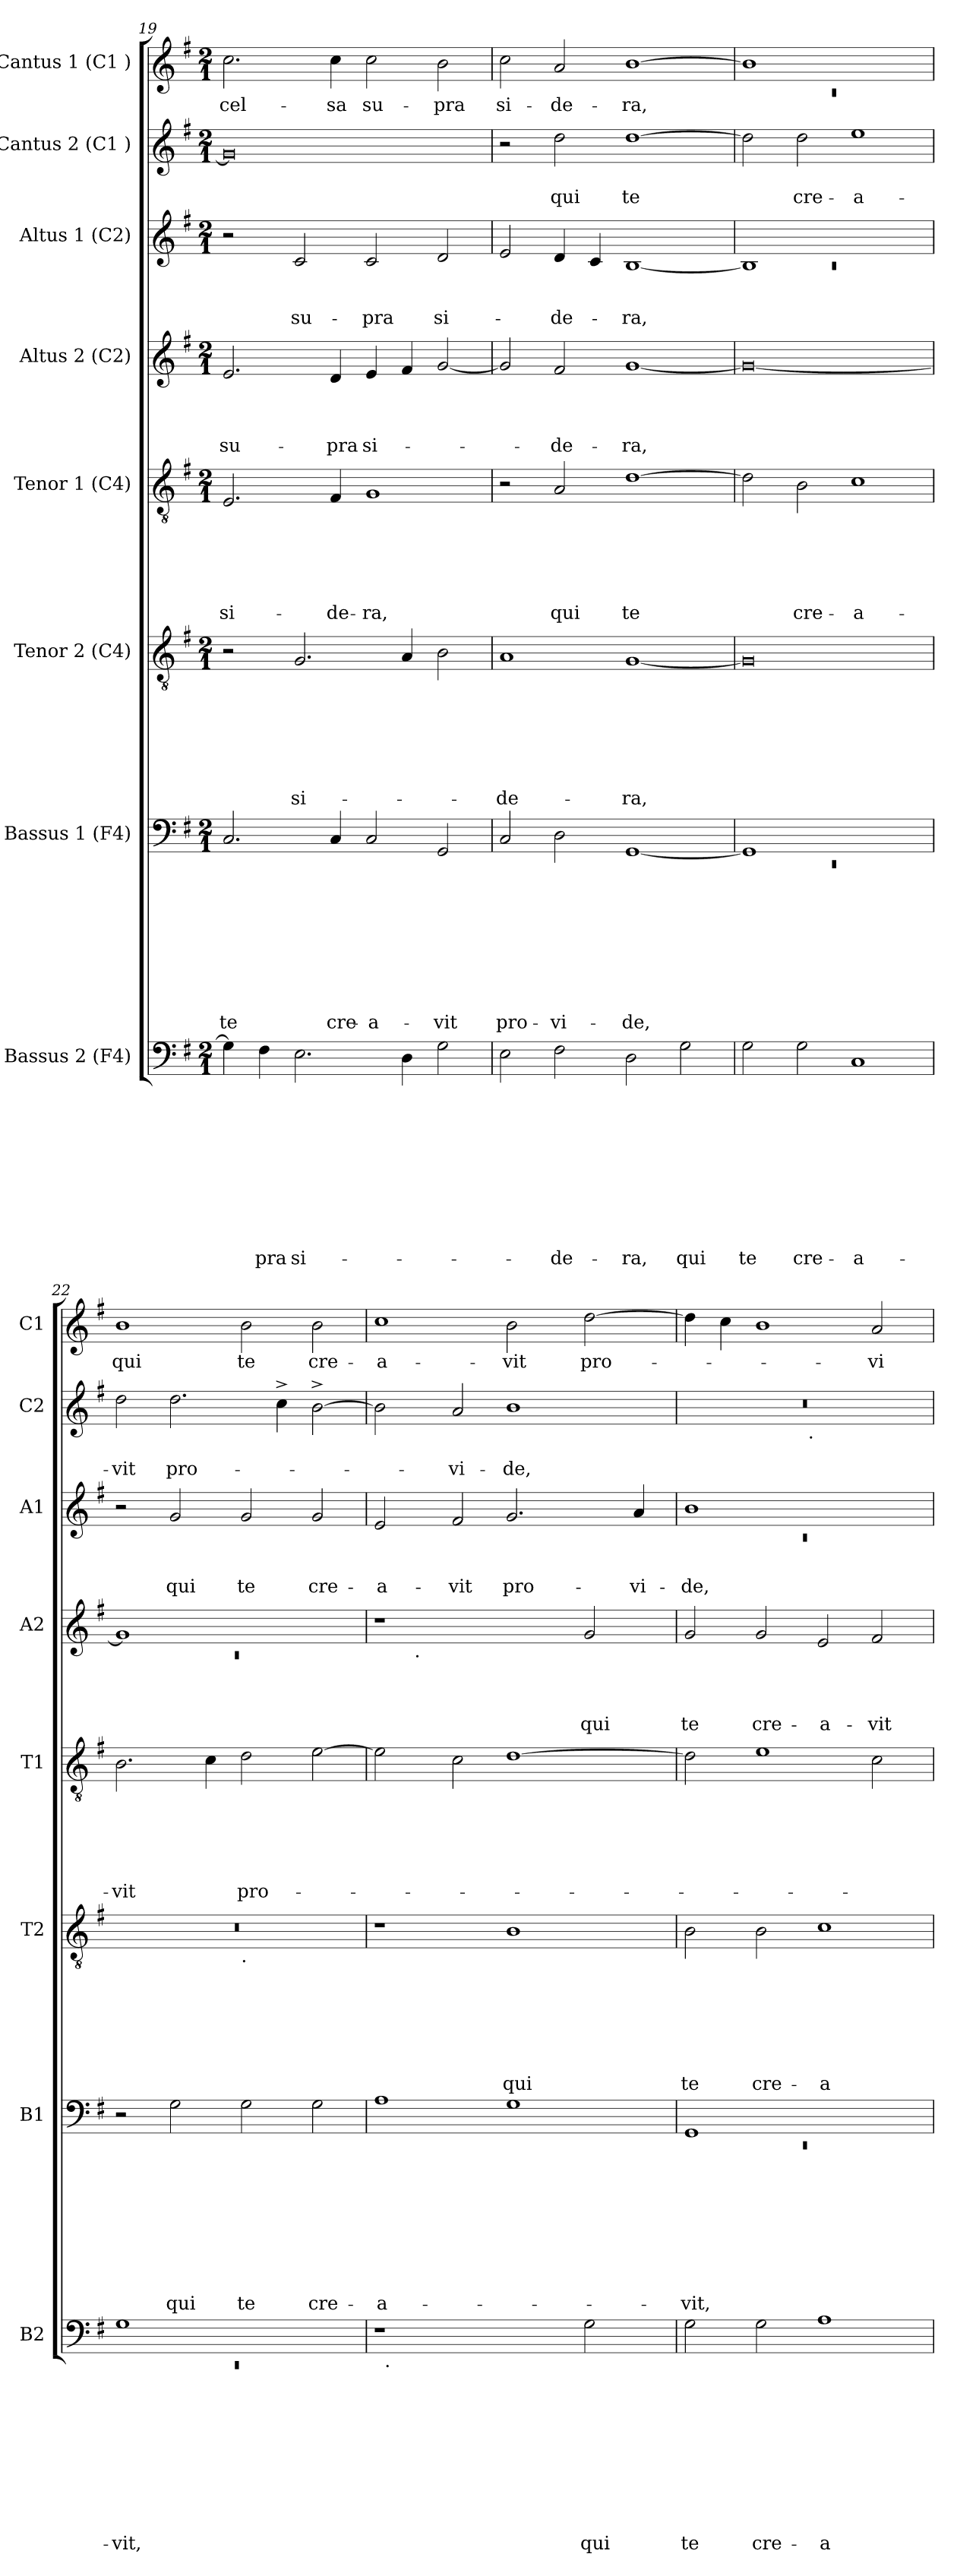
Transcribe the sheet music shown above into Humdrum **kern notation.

**kern	**text	**text	**text	**text	**text	**text	**text	**text	**text	**text	**kern	**text	**text	**text	**text	**text	**text	**text	**text	**text	**kern	**text	**text	**text	**text	**text	**text	**text	**kern	**text	**text	**text	**text	**text	**text	**kern	**text	**text	**text	**text	**kern	**text	**text	**text	**kern	**text	**text	**kern	**text
*part8	*part8	*part8	*part8	*part8	*part8	*part8	*part8	*part8	*part8	*part8	*part7	*part7	*part7	*part7	*part7	*part7	*part7	*part7	*part7	*part7	*part6	*part6	*part6	*part6	*part6	*part6	*part6	*part6	*part5	*part5	*part5	*part5	*part5	*part5	*part5	*part4	*part4	*part4	*part4	*part4	*part3	*part3	*part3	*part3	*part2	*part2	*part2	*part1	*part1
*staff8	*staff8	*staff8	*staff8	*staff8	*staff8	*staff8	*staff8	*staff8	*staff8	*staff8	*staff7	*staff7	*staff7	*staff7	*staff7	*staff7	*staff7	*staff7	*staff7	*staff7	*staff6	*staff6	*staff6	*staff6	*staff6	*staff6	*staff6	*staff6	*staff5	*staff5	*staff5	*staff5	*staff5	*staff5	*staff5	*staff4	*staff4	*staff4	*staff4	*staff4	*staff3	*staff3	*staff3	*staff3	*staff2	*staff2	*staff2	*staff1	*staff1
*I"Bassus 2 (F4)	*	*	*	*	*	*	*	*	*	*	*I"Bassus 1 (F4)	*	*	*	*	*	*	*	*	*	*I"Tenor 2 (C4)	*	*	*	*	*	*	*	*I"Tenor 1 (C4)	*	*	*	*	*	*	*I"Altus 2 (C2)	*	*	*	*	*I"Altus 1 (C2)	*	*	*	*I"Cantus 2 (C1 )	*	*	*I"Cantus 1 (C1 )	*
*I'B2	*	*	*	*	*	*	*	*	*	*	*I'B1	*	*	*	*	*	*	*	*	*	*I'T2	*	*	*	*	*	*	*	*I'T1	*	*	*	*	*	*	*I'A2	*	*	*	*	*I'A1	*	*	*	*I'C2	*	*	*I'C1	*
*clefF4	*	*	*	*	*	*	*	*	*	*	*clefF4	*	*	*	*	*	*	*	*	*	*clefGv2	*	*	*	*	*	*	*	*clefGv2	*	*	*	*	*	*	*clefG2	*	*	*	*	*clefG2	*	*	*	*clefG2	*	*	*clefG2	*
*k[f#]	*	*	*	*	*	*	*	*	*	*	*k[f#]	*	*	*	*	*	*	*	*	*	*k[f#]	*	*	*	*	*	*	*	*k[f#]	*	*	*	*	*	*	*k[f#]	*	*	*	*	*k[f#]	*	*	*	*k[f#]	*	*	*k[f#]	*
*G:	*	*	*	*	*	*	*	*	*	*	*G:	*	*	*	*	*	*	*	*	*	*G:	*	*	*	*	*	*	*	*G:	*	*	*	*	*	*	*G:	*	*	*	*	*G:	*	*	*	*G:	*	*	*G:	*
*M2/1	*	*	*	*	*	*	*	*	*	*	*M2/1	*	*	*	*	*	*	*	*	*	*M2/1	*	*	*	*	*	*	*	*M2/1	*	*	*	*	*	*	*M2/1	*	*	*	*	*M2/1	*	*	*	*M2/1	*	*	*M2/1	*
=19	=19	=19	=19	=19	=19	=19	=19	=19	=19	=19	=19	=19	=19	=19	=19	=19	=19	=19	=19	=19	=19	=19	=19	=19	=19	=19	=19	=19	=19	=19	=19	=19	=19	=19	=19	=19	=19	=19	=19	=19	=19	=19	=19	=19	=19	=19	=19	=19	=19
!	!	!	!	!	!	!	!	!	!	!	!	!	!	!	!	!	!	!	!	!LO:LY:b	!	!	!	!	!	!	!	!	!	!	!	!	!	!	!LO:LY:b	!	!	!	!	!LO:LY:b	!	!	!	!	!	!	!	!	!LO:LY:b
4G\]	.	.	.	.	.	.	.	.	.	.	2.C/	.	.	.	.	.	.	.	.	te	2r	.	.	.	.	.	.	.	2.E/	.	.	.	.	.	si-	2.e/	.	.	.	su-	2r	.	.	.	0g]	.	.	2.cc\	-cel-
!	!	!	!	!	!	!	!	!	!	!LO:LY:b	!	!	!	!	!	!	!	!	!	!	!	!	!	!	!	!	!	!	!	!	!	!	!	!	!	!	!	!	!	!	!	!	!	!	!	!	!	!	!
4F#\	.	.	.	.	.	.	.	.	.	-pra	.	.	.	.	.	.	.	.	.	.	.	.	.	.	.	.	.	.	.	.	.	.	.	.	.	.	.	.	.	.	.	.	.	.	.	.	.	.	.
!	!	!	!	!	!	!	!	!	!	!LO:LY:b	!	!	!	!	!	!	!	!	!	!	!	!	!	!	!	!	!	!LO:LY:b	!	!	!	!	!	!	!	!	!	!	!	!	!	!	!	!LO:LY:b	!	!	!	!	!
2.E\	.	.	.	.	.	.	.	.	.	si-	.	.	.	.	.	.	.	.	.	.	2.G/	.	.	.	.	.	.	si-	.	.	.	.	.	.	.	.	.	.	.	.	2c/	.	.	su-	.	.	.	.	.
!	!	!	!	!	!	!	!	!	!	!	!	!	!	!	!	!	!	!	!	!LO:LY:b	!	!	!	!	!	!	!	!	!	!	!	!	!	!	!LO:LY:b	!	!	!	!	!LO:LY:b	!	!	!	!	!	!	!	!	!LO:LY:b
.	.	.	.	.	.	.	.	.	.	.	4C/	.	.	.	.	.	.	.	.	cre-	.	.	.	.	.	.	.	.	4F#/	.	.	.	.	.	-de-	4d/	.	.	.	-pra	.	.	.	.	.	.	.	4cc\	-sa
!	!	!	!	!	!	!	!	!	!	!	!	!	!	!	!	!	!	!	!	!LO:LY:b:rj	!	!	!	!	!	!	!	!	!	!	!	!	!	!	!LO:LY:b	!	!	!	!	!LO:LY:b	!	!	!	!LO:LY:b	!	!	!	!	!LO:LY:b
.	.	.	.	.	.	.	.	.	.	.	2C/	.	.	.	.	.	.	.	.	-a-	.	.	.	.	.	.	.	.	1G	.	.	.	.	.	-ra,	4e/	.	.	.	si-	2c/	.	.	-pra	.	.	.	2cc\	su-
4D\	.	.	.	.	.	.	.	.	.	.	.	.	.	.	.	.	.	.	.	.	4A/	.	.	.	.	.	.	.	.	.	.	.	.	.	.	4f#/	.	.	.	.	.	.	.	.	.	.	.	.	.
!	!	!	!	!	!	!	!	!	!	!	!	!	!	!	!	!	!	!	!	!LO:LY:b	!	!	!	!	!	!	!	!	!	!	!	!	!	!	!	!	!	!	!	!	!	!	!	!LO:LY:b	!	!	!	!	!LO:LY:b
2G\	.	.	.	.	.	.	.	.	.	.	2GG/	.	.	.	.	.	.	.	.	-vit	2B\	.	.	.	.	.	.	.	.	.	.	.	.	.	.	[<2g/	.	.	.	.	2d/	.	.	si-	.	.	.	2b\	-pra
=20	=20	=20	=20	=20	=20	=20	=20	=20	=20	=20	=20	=20	=20	=20	=20	=20	=20	=20	=20	=20	=20	=20	=20	=20	=20	=20	=20	=20	=20	=20	=20	=20	=20	=20	=20	=20	=20	=20	=20	=20	=20	=20	=20	=20	=20	=20	=20	=20	=20
!	!	!	!	!	!	!	!	!	!	!	!	!	!	!	!	!	!	!	!	!LO:LY:b	!	!	!	!	!	!	!	!LO:LY:b	!	!	!	!	!	!	!	!	!	!	!	!	!	!	!	!	!	!	!	!	!LO:LY:b
2E\	.	.	.	.	.	.	.	.	.	.	2C/	.	.	.	.	.	.	.	.	pro-	1A	.	.	.	.	.	.	-de-	2r	.	.	.	.	.	.	2g/]	.	.	.	.	2e/	.	.	.	2r	.	.	2cc\	si-
!	!	!	!	!	!	!	!	!	!	!LO:LY:b	!	!	!	!	!	!	!	!	!	!LO:LY:b	!	!	!	!	!	!	!	!	!	!	!	!	!	!	!LO:LY:b	!	!	!	!	!LO:LY:b	!	!	!	!LO:LY:b	!	!	!LO:LY:b	!	!LO:LY:b
2F#\	.	.	.	.	.	.	.	.	.	-de-	2D\	.	.	.	.	.	.	.	.	-vi-	.	.	.	.	.	.	.	.	2A/	.	.	.	.	.	qui	2f#/	.	.	.	-de-	4d/	.	.	-de-	2dd\	.	qui	2a/	-de-
.	.	.	.	.	.	.	.	.	.	.	.	.	.	.	.	.	.	.	.	.	.	.	.	.	.	.	.	.	.	.	.	.	.	.	.	.	.	.	.	.	4c/	.	.	.	.	.	.	.	.
!	!	!	!	!	!	!	!	!	!	!LO:LY:b	!	!	!	!	!	!	!	!	!	!LO:LY:b	!	!	!	!	!	!	!	!LO:LY:b	!	!	!	!	!	!	!LO:LY:b	!	!	!	!	!LO:LY:b	!	!	!	!LO:LY:b	!	!	!LO:LY:b	!	!LO:LY:b
2D\	.	.	.	.	.	.	.	.	.	-ra,	[>1GG	.	.	.	.	.	.	.	.	-de,	[>1G	.	.	.	.	.	.	-ra,	[>1d	.	.	.	.	.	te	[>1g	.	.	.	-ra,	[>1B	.	.	-ra,	[>1dd	.	te	[>1b	-ra,
!	!	!	!	!	!	!	!	!	!	!LO:LY:b	!	!	!	!	!	!	!	!	!	!	!	!	!	!	!	!	!	!	!	!	!	!	!	!	!	!	!	!	!	!	!	!	!	!	!	!	!	!	!
2G\	.	.	.	.	.	.	.	.	.	qui	.	.	.	.	.	.	.	.	.	.	.	.	.	.	.	.	.	.	.	.	.	.	.	.	.	.	.	.	.	.	.	.	.	.	.	.	.	.	.
!!LO:PB:g=z
=21	=21	=21	=21	=21	=21	=21	=21	=21	=21	=21	=21	=21	=21	=21	=21	=21	=21	=21	=21	=21	=21	=21	=21	=21	=21	=21	=21	=21	=21	=21	=21	=21	=21	=21	=21	=21	=21	=21	=21	=21	=21	=21	=21	=21	=21	=21	=21	=21	=21
*	*	*	*	*	*	*	*	*	*	*	*^	*	*	*	*	*	*	*	*	*	*	*	*	*	*	*	*	*	*	*	*	*	*	*	*	*	*	*	*	*	*^	*	*	*	*	*	*	*^	*
!	!	!	!	!	!	!	!	!	!	!LO:LY:b	!	!LO:N:vis=1	!	!	!	!	!	!	!	!	!	!	!	!	!	!	!	!	!	!	!	!	!	!	!	!	!	!	!	!	!	!	!LO:N:vis=1	!	!	!	!	!	!	!	!LO:N:vis=1	!
2G\	.	.	.	.	.	.	.	.	.	te	1GG]	0rEE	.	.	.	.	.	.	.	.	.	0G]	.	.	.	.	.	.	.	2d\]	.	.	.	.	.	.	0g_	.	.	.	.	1B]	0rc	.	.	.	2dd\]	.	.	1b]	0rc	.
!	!	!	!	!	!	!	!	!	!	!LO:LY:b	!	!	!	!	!	!	!	!	!	!	!	!	!	!	!	!	!	!	!	!	!	!	!	!	!	!LO:LY:b	!	!	!	!	!	!	!	!	!	!	!	!	!LO:LY:b	!	!	!
2G\	.	.	.	.	.	.	.	.	.	cre-	.	.	.	.	.	.	.	.	.	.	.	.	.	.	.	.	.	.	.	2B\	.	.	.	.	.	cre-	.	.	.	.	.	.	.	.	.	.	2dd\	.	cre-	.	.	.
!	!	!	!	!	!	!	!	!	!	!LO:LY:b:rj	!	!	!	!	!	!	!	!	!	!	!	!	!	!	!	!	!	!	!	!	!	!	!	!	!	!LO:LY:b:rj	!	!	!	!	!	!	!	!	!	!	!	!	!LO:LY:b:rj	!	!	!
1C	.	.	.	.	.	.	.	.	.	-a-	1ryy	.	.	.	.	.	.	.	.	.	.	.	.	.	.	.	.	.	.	1c	.	.	.	.	.	-a-	.	.	.	.	.	1ryy	.	.	.	.	1ee	.	-a-	1ryy	.	.
*	*	*	*	*	*	*	*	*	*	*	*v	*v	*	*	*	*	*	*	*	*	*	*	*	*	*	*	*	*	*	*	*	*	*	*	*	*	*	*	*	*	*	*v	*v	*	*	*	*	*	*	*v	*v	*
=22	=22	=22	=22	=22	=22	=22	=22	=22	=22	=22	=22	=22	=22	=22	=22	=22	=22	=22	=22	=22	=22	=22	=22	=22	=22	=22	=22	=22	=22	=22	=22	=22	=22	=22	=22	=22	=22	=22	=22	=22	=22	=22	=22	=22	=22	=22	=22	=22	=22
*^	*	*	*	*	*	*	*	*	*	*	*	*	*	*	*	*	*	*	*	*	*	*	*	*	*	*	*	*	*	*	*	*	*	*	*	*^	*	*	*	*	*	*	*	*	*	*	*	*	*
!	!LO:N:vis=1	!	!	!	!	!	!	!	!	!	!LO:LY:b	!	!	!	!	!	!	!	!	!	!	!	!	!	!	!	!	!	!	!	!	!	!	!	!	!LO:LY:b	!	!LO:N:vis=1	!	!	!	!	!	!	!	!	!	!	!LO:LY:b	!	!LO:LY:b
*	*	*	*	*	*	*	*	*	*	*	*	*	*	*	*	*	*	*	*	*	*	*^	*	*	*	*	*	*	*	*	*	*	*	*	*	*	*	*	*	*	*	*	*	*	*	*	*	*	*	*	*
1G	0rEE	.	.	.	.	.	.	.	.	.	-vit,	2r	.	.	.	.	.	.	.	.	.	0r	1ryy	.	.	.	.	.	.	.	2.B\	.	.	.	.	.	-vit	1g]	0rc	.	.	.	.	2r	.	.	.	2dd\	.	-vit	1b	qui
!	!	!	!	!	!	!	!	!	!	!	!	!	!	!	!	!	!	!	!	!	!LO:LY:b	!	!	!	!	!	!	!	!	!	!	!	!	!	!	!	!	!	!	!	!	!	!	!	!	!	!LO:LY:b	!	!	!LO:LY:b	!	!
.	.	.	.	.	.	.	.	.	.	.	.	2G\	.	.	.	.	.	.	.	.	qui	.	.	.	.	.	.	.	.	.	.	.	.	.	.	.	.	.	.	.	.	.	.	2g/	.	.	qui	2.dd\	.	pro-	.	.
.	.	.	.	.	.	.	.	.	.	.	.	.	.	.	.	.	.	.	.	.	.	.	.	.	.	.	.	.	.	.	4c\	.	.	.	.	.	.	.	.	.	.	.	.	.	.	.	.	.	.	.	.	.
!	!	!	!	!	!	!	!	!	!	!	!	!	!	!	!	!	!	!	!	!	!	!	!LO:TX:b:t=.	!	!	!	!	!	!	!	!	!	!	!	!	!	!	!	!	!	!	!	!	!	!	!	!	!	!	!	!	!
!	!	!	!	!	!	!	!	!	!	!	!	!	!	!	!	!	!	!	!	!	!LO:LY:b	!	!	!	!	!	!	!	!	!	!	!	!	!	!	!	!LO:LY:b	!	!	!	!	!	!	!	!	!	!LO:LY:b	!	!	!	!	!LO:LY:b
1ryy	.	.	.	.	.	.	.	.	.	.	.	2G\	.	.	.	.	.	.	.	.	te	.	1ryy	.	.	.	.	.	.	.	2d\	.	.	.	.	.	pro-	1ryy	.	.	.	.	.	2g/	.	.	te	.	.	.	2b\	te
.	.	.	.	.	.	.	.	.	.	.	.	.	.	.	.	.	.	.	.	.	.	.	.	.	.	.	.	.	.	.	.	.	.	.	.	.	.	.	.	.	.	.	.	.	.	.	.	4cc^>\	.	.	.	.
!	!	!	!	!	!	!	!	!	!	!	!	!	!	!	!	!	!	!	!	!	!LO:LY:b	!	!	!	!	!	!	!	!	!	!	!	!	!	!	!	!	!	!	!	!	!	!	!	!	!	!LO:LY:b	!	!	!	!	!LO:LY:b
.	.	.	.	.	.	.	.	.	.	.	.	2G\	.	.	.	.	.	.	.	.	cre-	.	.	.	.	.	.	.	.	.	[>2e\	.	.	.	.	.	.	.	.	.	.	.	.	2g/	.	.	cre-	[>2b^>\	.	.	2b\	cre-
=23	=23	=23	=23	=23	=23	=23	=23	=23	=23	=23	=23	=23	=23	=23	=23	=23	=23	=23	=23	=23	=23	=23	=23	=23	=23	=23	=23	=23	=23	=23	=23	=23	=23	=23	=23	=23	=23	=23	=23	=23	=23	=23	=23	=23	=23	=23	=23	=23	=23	=23	=23	=23
!	!	!	!	!	!	!	!	!	!	!	!	!	!	!	!	!	!	!	!	!	!LO:LY:b:rj	!	!	!	!	!	!	!	!	!	!	!	!	!	!	!	!	!	!	!	!	!	!	!	!	!	!LO:LY:b	!	!	!	!	!LO:LY:b:rj
*	*	*	*	*	*	*	*	*	*	*	*	*	*	*	*	*	*	*	*	*	*	*v	*v	*	*	*	*	*	*	*	*	*	*	*	*	*	*	*	*	*	*	*	*	*	*	*	*	*	*	*	*	*
1r	32ryy	.	.	.	.	.	.	.	.	.	.	1A	.	.	.	.	.	.	.	.	-a-	1r	.	.	.	.	.	.	.	2e\]	.	.	.	.	.	.	1r	8..ryy	.	.	.	.	2e/	.	.	-a-	2b\]	.	.	1cc	-a-
!	!LO:TX:b:t=.	!	!	!	!	!	!	!	!	!	!	!	!	!	!	!	!	!	!	!	!	!	!	!	!	!	!	!	!	!	!	!	!	!	!	!	!	!	!	!	!	!	!	!	!	!	!	!	!	!	!
.	1ryy	.	.	.	.	.	.	.	.	.	.	.	.	.	.	.	.	.	.	.	.	.	.	.	.	.	.	.	.	.	.	.	.	.	.	.	.	.	.	.	.	.	.	.	.	.	.	.	.	.	.
!	!	!	!	!	!	!	!	!	!	!	!	!	!	!	!	!	!	!	!	!	!	!	!	!	!	!	!	!	!	!	!	!	!	!	!	!	!	!LO:TX:b:t=.	!	!	!	!	!	!	!	!	!	!	!	!	!
.	.	.	.	.	.	.	.	.	.	.	.	.	.	.	.	.	.	.	.	.	.	.	.	.	.	.	.	.	.	.	.	.	.	.	.	.	.	1ryy	.	.	.	.	.	.	.	.	.	.	.	.	.
!	!	!	!	!	!	!	!	!	!	!	!	!	!	!	!	!	!	!	!	!	!	!	!	!	!	!	!	!	!	!	!	!	!	!	!	!	!	!	!	!	!	!	!	!	!	!LO:LY:b	!	!	!LO:LY:b	!	!
.	.	.	.	.	.	.	.	.	.	.	.	.	.	.	.	.	.	.	.	.	.	.	.	.	.	.	.	.	.	2c\	.	.	.	.	.	.	.	.	.	.	.	.	2f#/	.	.	-vit	2a/	.	-vi-	.	.
!	!	!	!	!	!	!	!	!	!	!	!	!	!	!	!	!	!	!	!	!	!	!	!	!	!	!	!	!	!LO:LY:b	!	!	!	!	!	!	!	!	!	!	!	!	!	!	!	!	!LO:LY:b	!	!	!LO:LY:b	!	!LO:LY:b
2ryy	.	.	.	.	.	.	.	.	.	.	.	1G	.	.	.	.	.	.	.	.	.	1B	.	.	.	.	.	.	qui	[>1d	.	.	.	.	.	.	2ryy	.	.	.	.	.	2.g/	.	.	pro-	1b	.	-de,	2b\	-vit
.	2ryy	.	.	.	.	.	.	.	.	.	.	.	.	.	.	.	.	.	.	.	.	.	.	.	.	.	.	.	.	.	.	.	.	.	.	.	.	.	.	.	.	.	.	.	.	.	.	.	.	.	.
.	.	.	.	.	.	.	.	.	.	.	.	.	.	.	.	.	.	.	.	.	.	.	.	.	.	.	.	.	.	.	.	.	.	.	.	.	.	2ryy	.	.	.	.	.	.	.	.	.	.	.	.	.
!	!	!	!	!	!	!	!	!	!	!	!LO:LY:b	!	!	!	!	!	!	!	!	!	!	!	!	!	!	!	!	!	!	!	!	!	!	!	!	!	!	!	!	!	!	!LO:LY:b	!	!	!	!	!	!	!	!	!LO:LY:b
2G\	.	.	.	.	.	.	.	.	.	.	qui	.	.	.	.	.	.	.	.	.	.	.	.	.	.	.	.	.	.	.	.	.	.	.	.	.	2g/	.	.	.	.	qui	.	.	.	.	.	.	.	[>2dd\	pro-
.	4...ryy	.	.	.	.	.	.	.	.	.	.	.	.	.	.	.	.	.	.	.	.	.	.	.	.	.	.	.	.	.	.	.	.	.	.	.	.	.	.	.	.	.	.	.	.	.	.	.	.	.	.
.	.	.	.	.	.	.	.	.	.	.	.	.	.	.	.	.	.	.	.	.	.	.	.	.	.	.	.	.	.	.	.	.	.	.	.	.	.	4ryy	.	.	.	.	.	.	.	.	.	.	.	.	.
!	!	!	!	!	!	!	!	!	!	!	!	!	!	!	!	!	!	!	!	!	!	!	!	!	!	!	!	!	!	!	!	!	!	!	!	!	!	!	!	!	!	!	!	!	!	!LO:LY:b	!	!	!	!	!
.	.	.	.	.	.	.	.	.	.	.	.	.	.	.	.	.	.	.	.	.	.	.	.	.	.	.	.	.	.	.	.	.	.	.	.	.	.	.	.	.	.	.	4a/	.	.	-vi-	.	.	.	.	.
.	.	.	.	.	.	.	.	.	.	.	.	.	.	.	.	.	.	.	.	.	.	.	.	.	.	.	.	.	.	.	.	.	.	.	.	.	.	32ryy	.	.	.	.	.	.	.	.	.	.	.	.	.
=24	=24	=24	=24	=24	=24	=24	=24	=24	=24	=24	=24	=24	=24	=24	=24	=24	=24	=24	=24	=24	=24	=24	=24	=24	=24	=24	=24	=24	=24	=24	=24	=24	=24	=24	=24	=24	=24	=24	=24	=24	=24	=24	=24	=24	=24	=24	=24	=24	=24	=24	=24
*	*	*	*	*	*	*	*	*	*	*	*	*^	*	*	*	*	*	*	*	*	*	*	*	*	*	*	*	*	*	*	*	*	*	*	*	*	*	*	*	*	*	*	*^	*	*	*	*	*	*	*	*
!	!	!	!	!	!	!	!	!	!	!	!LO:LY:b	!	!LO:N:vis=1	!	!	!	!	!	!	!	!	!LO:LY:b	!	!	!	!	!	!	!	!LO:LY:b	!	!	!	!	!	!	!	!	!	!	!	!	!LO:LY:b	!	!LO:N:vis=1	!	!	!LO:LY:b	!	!	!	!	!
*v	*v	*	*	*	*	*	*	*	*	*	*	*	*	*	*	*	*	*	*	*	*	*	*	*	*	*	*	*	*	*	*	*	*	*	*	*	*	*v	*v	*	*	*	*	*	*	*	*	*	*^	*	*	*	*
2G\	.	.	.	.	.	.	.	.	.	te	1GG	0rEE	.	.	.	.	.	.	.	.	-vit,	2B\	.	.	.	.	.	.	te	2d\]	.	.	.	.	.	.	2g/	.	.	.	te	1b	0rc	.	.	-de,	0r	2ryy	.	.	4dd\]	.
.	.	.	.	.	.	.	.	.	.	.	.	.	.	.	.	.	.	.	.	.	.	.	.	.	.	.	.	.	.	.	.	.	.	.	.	.	.	.	.	.	.	.	.	.	.	.	.	.	.	.	4cc\	.
!	!	!	!	!	!	!	!	!	!	!LO:LY:b	!	!	!	!	!	!	!	!	!	!	!	!	!	!	!	!	!	!	!LO:LY:b	!	!	!	!	!	!	!	!	!	!	!	!LO:LY:b	!	!	!	!	!	!	!	!	!	!	!
2G\	.	.	.	.	.	.	.	.	.	cre-	.	.	.	.	.	.	.	.	.	.	.	2B\	.	.	.	.	.	.	cre-	1e	.	.	.	.	.	.	2g/	.	.	.	cre-	.	.	.	.	.	.	4...ryy	.	.	1b	.
!	!	!	!	!	!	!	!	!	!	!	!	!	!	!	!	!	!	!	!	!	!	!	!	!	!	!	!	!	!	!	!	!	!	!	!	!	!	!	!	!	!	!	!	!	!	!	!	!LO:TX:b:t=.	!	!	!	!
.	.	.	.	.	.	.	.	.	.	.	.	.	.	.	.	.	.	.	.	.	.	.	.	.	.	.	.	.	.	.	.	.	.	.	.	.	.	.	.	.	.	.	.	.	.	.	.	1ryy	.	.	.	.
!	!	!	!	!	!	!	!	!	!	!LO:LY:b:rj	!	!	!	!	!	!	!	!	!	!	!	!	!	!	!	!	!	!	!LO:LY:b:rj	!	!	!	!	!	!	!	!	!	!	!	!LO:LY:b	!	!	!	!	!	!	!	!	!	!	!
1A	.	.	.	.	.	.	.	.	.	-a-	1ryy	.	.	.	.	.	.	.	.	.	.	1c	.	.	.	.	.	.	-a-	.	.	.	.	.	.	.	2e/	.	.	.	-a-	1ryy	.	.	.	.	.	.	.	.	.	.
!	!	!	!	!	!	!	!	!	!	!	!	!	!	!	!	!	!	!	!	!	!	!	!	!	!	!	!	!	!	!	!	!	!	!	!	!	!	!	!	!	!LO:LY:b	!	!	!	!	!	!	!	!	!	!	!LO:LY:b
.	.	.	.	.	.	.	.	.	.	.	.	.	.	.	.	.	.	.	.	.	.	.	.	.	.	.	.	.	.	2c\	.	.	.	.	.	.	2f#/	.	.	.	-vit	.	.	.	.	.	.	.	.	.	2a/	-vi-
.	.	.	.	.	.	.	.	.	.	.	.	.	.	.	.	.	.	.	.	.	.	.	.	.	.	.	.	.	.	.	.	.	.	.	.	.	.	.	.	.	.	.	.	.	.	.	.	32ryy	.	.	.	.
*	*	*	*	*	*	*	*	*	*	*	*	*	*	*	*	*	*	*	*	*	*	*	*	*	*	*	*	*	*	*	*	*	*	*	*	*	*	*	*	*	*	*v	*v	*	*	*	*	*	*	*	*	*
*	*	*	*	*	*	*	*	*	*	*	*v	*v	*	*	*	*	*	*	*	*	*	*	*	*	*	*	*	*	*	*	*	*	*	*	*	*	*	*	*	*	*	*	*	*	*	*v	*v	*	*	*	*
=	=	=	=	=	=	=	=	=	=	=	=	=	=	=	=	=	=	=	=	=	=	=	=	=	=	=	=	=	=	=	=	=	=	=	=	=	=	=	=	=	=	=	=	=	=	=	=	=	=
*-	*-	*-	*-	*-	*-	*-	*-	*-	*-	*-	*-	*-	*-	*-	*-	*-	*-	*-	*-	*-	*-	*-	*-	*-	*-	*-	*-	*-	*-	*-	*-	*-	*-	*-	*-	*-	*-	*-	*-	*-	*-	*-	*-	*-	*-	*-	*-	*-	*-
